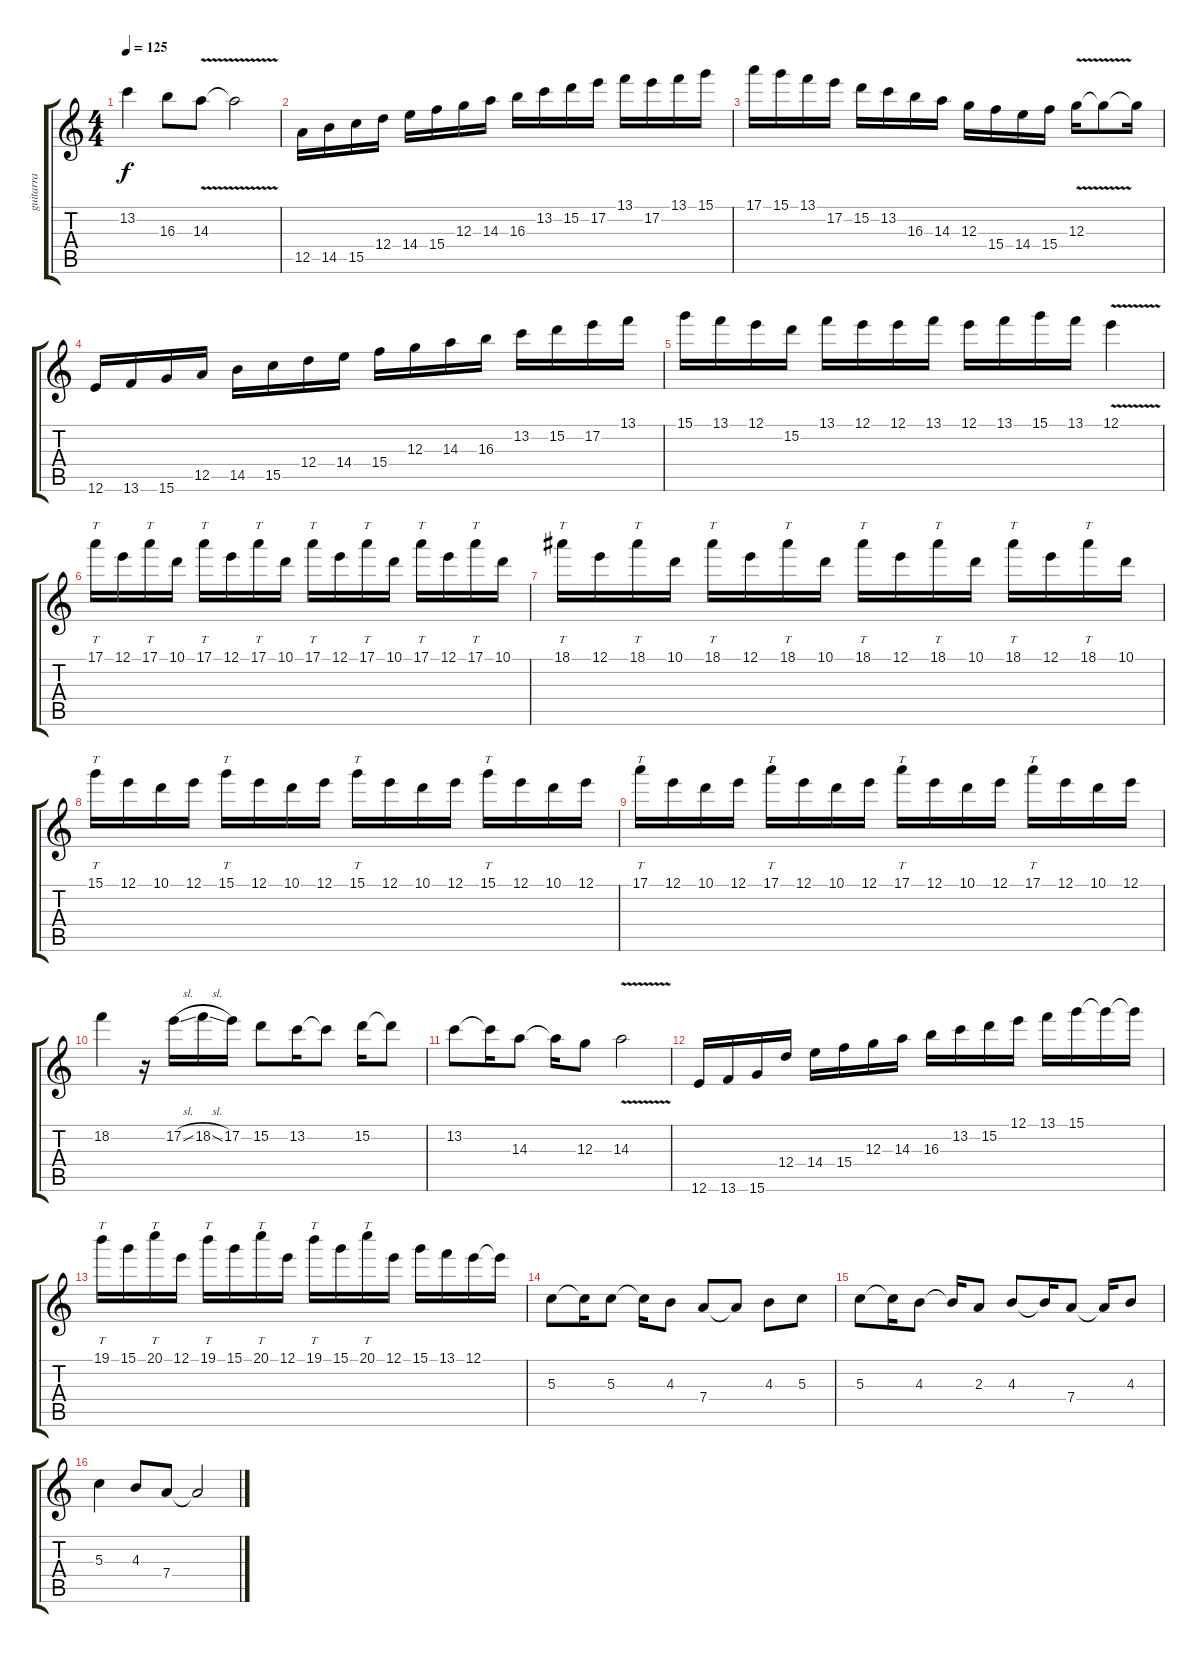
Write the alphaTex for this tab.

\track ("guitarra" "guitarra") {instrument distortionguitar}
\staff {score tabs}
\tuning (E4 B3 G3 D3 A2 E2) {hide}
\ts (4 4)
\tempo 125
\clef g2
\ks c
13.2.4{dy f} 16.3.8 14.3{v}.8 14.3{t}.2 |
12.5.16 14.5.16 15.5.16 12.4.16 14.4.16 15.4.16 12.3.16 14.3.16 16.3.16 13.2.16 15.2.16 17.2.16 13.1.16 17.2.16 13.1.16 15.1.16 |
17.1.16 15.1.16 13.1.16 17.2.16 15.2.16 13.2.16 16.3.16 14.3.16 12.3.16 15.4.16 14.4.16 15.4.16 12.3{v}.16 12.3{t}.8 12.3{t}.16 |
12.6.16 13.6.16 15.6.16 12.5.16 14.5.16 15.5.16 12.4.16 14.4.16 15.4.16 12.3.16 14.3.16 16.3.16 13.2.16 15.2.16 17.2.16 13.1.16 |
15.1.16 13.1.16 12.1.16 15.2.16 13.1.16 12.1.16 12.1.16 13.1.16 12.1.16 13.1.16 15.1.16 13.1.16 12.1{v}.4 |
17.1.16{tt} 12.1.16 17.1.16{tt} 10.1.16 17.1.16{tt} 12.1.16 17.1.16{tt} 10.1.16 17.1.16{tt} 12.1.16 17.1.16{tt} 10.1.16 17.1.16{tt} 12.1.16 17.1.16{tt} 10.1.16 |
18.1.16{tt} 12.1.16 18.1.16{tt} 10.1.16 18.1.16{tt} 12.1.16 18.1.16{tt} 10.1.16 18.1.16{tt} 12.1.16 18.1.16{tt} 10.1.16 18.1.16{tt} 12.1.16 18.1.16{tt} 10.1.16 |
15.1.16{tt} 12.1.16 10.1.16 12.1.16 15.1.16{tt} 12.1.16 10.1.16 12.1.16 15.1.16{tt} 12.1.16 10.1.16 12.1.16 15.1.16{tt} 12.1.16 10.1.16 12.1.16 |
17.1.16{tt} 12.1.16 10.1.16 12.1.16 17.1.16{tt} 12.1.16 10.1.16 12.1.16 17.1.16{tt} 12.1.16 10.1.16 12.1.16 17.1.16{tt} 12.1.16 10.1.16 12.1.16 |
18.2.4 r.16 17.2{sl}.16 18.2{sl}.16 17.2.16 15.2.8 13.2.16 13.2{t}.8 15.2.16 15.2{t}.8 |
13.2.8 13.2{t}.16 14.3.8 14.3{t}.16 12.3.8 14.3{v}.2 |
12.6.16 13.6.16 15.6.16 12.4.16 14.4.16 15.4.16 12.3.16 14.3.16 16.3.16 13.2.16 15.2.16 12.1.16 13.1.16 15.1.16 15.1{t}.16 15.1{t}.16 |
19.1.16{tt} 15.1.16 20.1.16{tt} 12.1.16 19.1.16{tt} 15.1.16 20.1.16{tt} 12.1.16 19.1.16{tt} 15.1.16 20.1.16{tt} 12.1.16 15.1.16 13.1.16 12.1.16 12.1{t}.16 |
5.3.8 5.3{t}.16 5.3.8 5.3{t}.16 4.3.8 7.4.8 7.4{t}.8 4.3.8 5.3.8 |
5.3.8 5.3{t}.16 4.3.8 4.3{t}.16 2.3.8 4.3.8 4.3{t}.16 7.4.8 7.4{t}.16 4.3.8 |
5.3.4 4.3.8 7.4.8 7.4{t}.2
